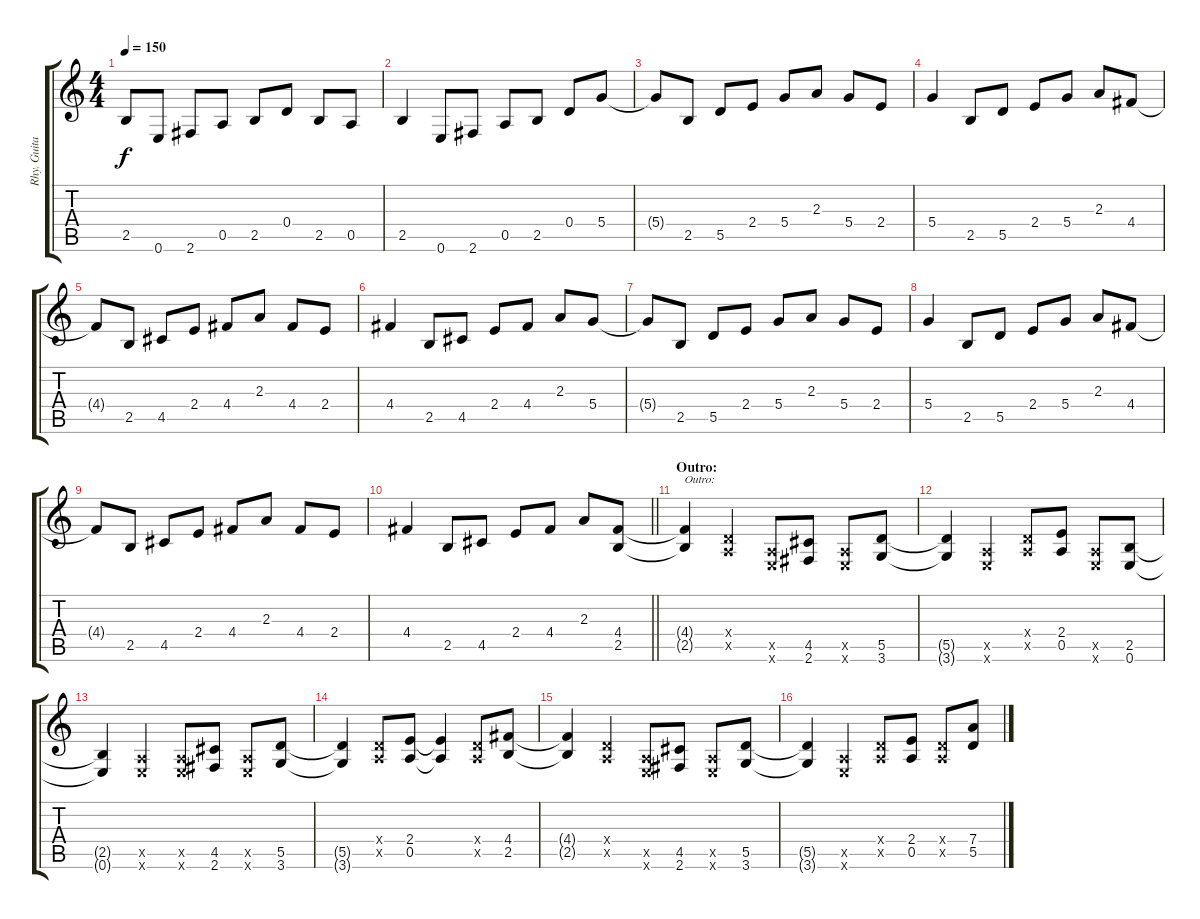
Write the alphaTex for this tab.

\track ("Rhy. Guitar 2" "Rhy. Guita") {instrument acousticguitarsteel}
\staff {score tabs}
\tuning (E4 B3 G3 D3 A2 E2) {hide}
\ts (4 4)
\tempo 150
\clef g2
\ks c
2.5{t}.8{dy f} 0.6.8 2.6.8 0.5.8 2.5.8 0.4.8 2.5.8 0.5.8 |
2.5.4 0.6.8 2.6.8 0.5.8 2.5.8 0.4.8 5.4.8 |
5.4{t}.8 2.5.8 5.5.8 2.4.8 5.4.8 2.3.8 5.4.8 2.4.8 |
5.4.4 2.5.8 5.5.8 2.4.8 5.4.8 2.3.8 4.4.8 |
4.4{t}.8 2.5.8 4.5.8 2.4.8 4.4.8 2.3.8 4.4.8 2.4.8 |
4.4.4 2.5.8 4.5.8 2.4.8 4.4.8 2.3.8 5.4.8 |
5.4{t}.8 2.5.8 5.5.8 2.4.8 5.4.8 2.3.8 5.4.8 2.4.8 |
5.4.4 2.5.8 5.5.8 2.4.8 5.4.8 2.3.8 4.4.8 |
4.4{t}.8 2.5.8 4.5.8 2.4.8 4.4.8 2.3.8 4.4.8 2.4.8 |
\barLineRight lightlight
4.4.4 2.5.8 4.5.8 2.4.8 4.4.8 2.3.8 (4.4 2.5).8 |
\section ("" "Outro:")
(4.4{t} 2.5{t}).4{txt "Outro:"} (0.4{x} 0.5{x}).4 (0.5{x} 0.6{x}).8 (4.5 2.6).8 (0.5{x} 0.6{x}).8 (5.5 3.6).8 |
(5.5{t} 3.6{t}).4 (0.5{x} 0.6{x}).4 (0.4{x} 0.5{x}).8 (2.4 0.5).8 (0.5{x} 0.6{x}).8 (2.5 0.6).8 |
(2.5{t} 0.6{t}).4 (0.5{x} 0.6{x}).4 (0.5{x} 0.6{x}).8 (4.5 2.6).8 (0.5{x} 0.6{x}).8 (5.5 3.6).8 |
(5.5{t} 3.6{t}).4 (0.4{x} 0.5{x}).8 (2.4 0.5).8 (2.4{t} 0.5{t}).4 (0.4{x} 0.5{x}).8 (4.4 2.5).8 |
(4.4{t} 2.5{t}).4 (0.4{x} 0.5{x}).4 (0.5{x} 0.6{x}).8 (4.5 2.6).8 (0.5{x} 0.6{x}).8 (5.5 3.6).8 |
(5.5{t} 3.6{t}).4 (0.5{x} 0.6{x}).4 (0.4{x} 0.5{x}).8 (2.4 0.5).8 (0.4{x} 0.5{x}).8 (7.4 5.5).8
